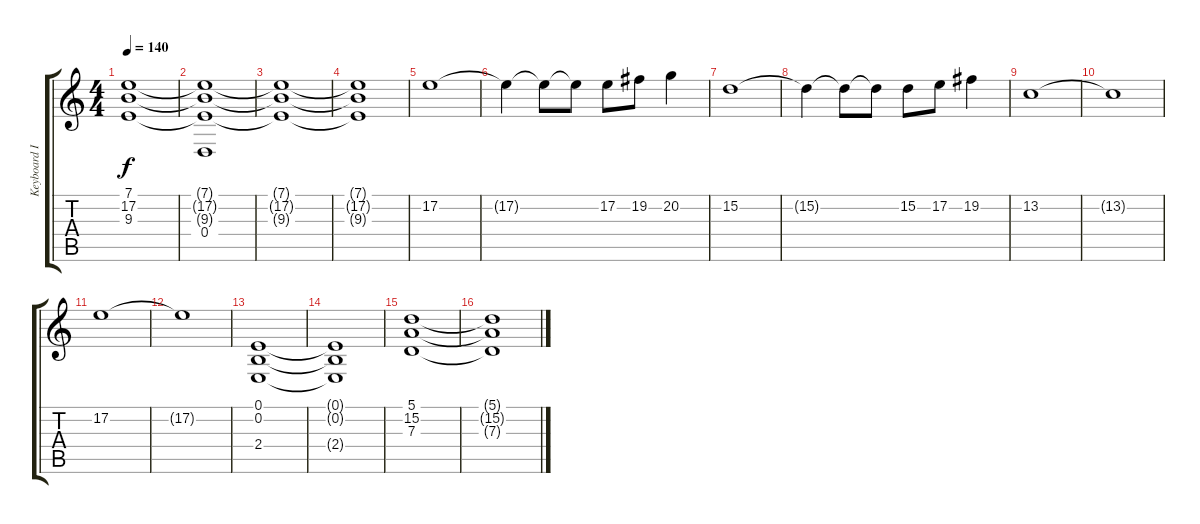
\track ("Keyboard I" "Keyboard I") {instrument stringensemble1}
\staff {score tabs}
\tuning (E4 B3 G3 D3 A2 E2) {hide}
\ts (4 4)
\tempo 140
\clef g2
\ks c
(7.1 17.2 9.3).1{dy f volume 9 instrument stringensemble1} |
(7.1{t} 17.2{t} 9.3{t} 0.4).1 |
(7.1{t} 17.2{t} 9.3{t}).1 |
(7.1{t} 17.2{t} 9.3{t}).1 |
17.2.1 |
17.2{t}.4 17.2{t}.8 17.2{t}.8 17.2.8 19.2.8 20.2.4 |
15.2.1 |
15.2{t}.4 15.2{t}.8 15.2{t}.8 15.2.8 17.2.8 19.2.4 |
13.2.1 |
13.2{t}.1 |
17.2.1 |
17.2{t}.1 |
(0.1 0.2 2.4).1{volume 11 instrument stringensemble1} |
(0.1{t} 0.2{t} 2.4{t}).1 |
(5.1 15.2 7.3).1 |
(5.1{t} 15.2{t} 7.3{t}).1
